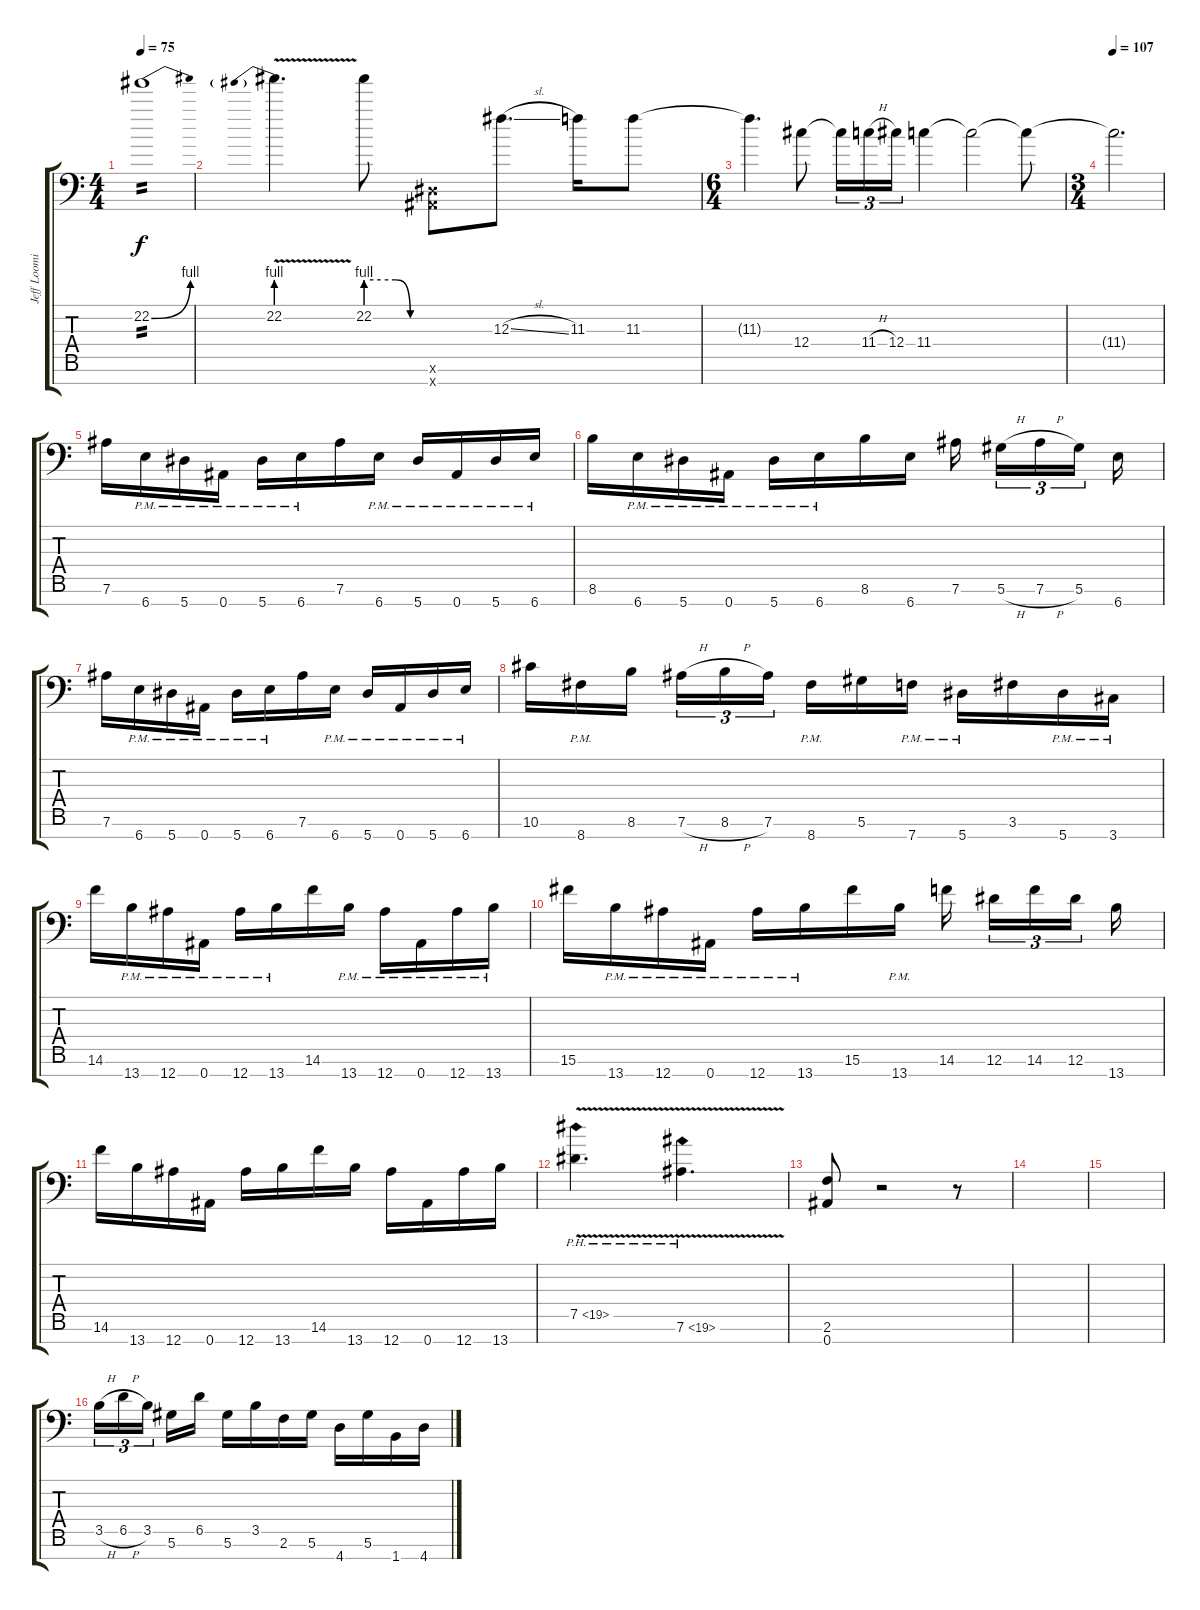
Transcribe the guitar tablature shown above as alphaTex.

\track ("Jeff Loomis" "Jeff Loomi") {instrument distortionguitar}
\staff {score tabs}
\tuning (Eb4 Bb3 Gb3 Db3 Ab2 Eb2 Bb1) {hide}
\ts (4 4)
\tempo 75
\clef f4
\ks c
22.2{be (bend 0 0 60 4)}.1{tp 2 dy f} |
22.2{be (prebend 0 4 60 4) v}.4{d} 22.2{be (custom 0 4 15 4 30 4 45 0 60 0)}.8 (0.6{x} 0.7{x}).8 12.3{sl}.8{d} 11.3.16 11.3.8 |
\ts (6 4)
11.3{t}.4{d} 12.4.8 12.4{t}.16{tu (3 2)} 11.4{h}.16{tu (3 2)} 12.4.16{tu (3 2)} 11.4.4 11.4{t}.2 11.4{t}.8 |
\ts (3 4)
\tempo 107
11.4{t}.2{d balance 0} |
7.6.16 6.7{pm}.16 5.7{pm}.16 0.7{pm}.16 5.7{pm}.16 6.7{pm}.16 7.6.16 6.7{pm}.16 5.7{pm}.16 0.7{pm}.16 5.7{pm}.16 6.7{pm}.16 |
8.6.16 6.7{pm}.16 5.7{pm}.16 0.7{pm}.16 5.7{pm}.16 6.7{pm}.16 8.6.16 6.7.16 7.6.16{beam splitsecondary} 5.6{h}.16{tu (3 2)} 7.6{h}.16{tu (3 2)} 5.6.16{tu (3 2) beam splitsecondary} 6.7.16 |
7.6.16 6.7{pm}.16 5.7{pm}.16 0.7{pm}.16 5.7{pm}.16 6.7{pm}.16 7.6.16 6.7{pm}.16 5.7{pm}.16 0.7{pm}.16 5.7{pm}.16 6.7{pm}.16 |
10.6.16 8.7{pm}.16 8.6.16{beam splitsecondary} 7.6{h}.16{tu (3 2)} 8.6{h}.16{tu (3 2)} 7.6.16{tu (3 2) beam splitsecondary} 8.7{pm}.16 5.6.16 7.7{pm}.16 5.7{pm}.16 3.6.16 5.7{pm}.16 3.7{pm}.16 |
14.6.16 13.7{pm}.16 12.7{pm}.16 0.7{pm}.16 12.7{pm}.16 13.7{pm}.16 14.6.16 13.7{pm}.16 12.7{pm}.16 0.7{pm}.16 12.7{pm}.16 13.7{pm}.16 |
15.6.16 13.7{pm}.16 12.7{pm}.16 0.7{pm}.16 12.7{pm}.16 13.7{pm}.16 15.6.16 13.7{pm}.16 14.6.16{beam splitsecondary} 12.6.16{tu (3 2)} 14.6.16{tu (3 2)} 12.6.16{tu (3 2) beam splitsecondary} 13.7.16 |
14.6.16 13.7.16 12.7.16 0.7.16 12.7.16 13.7.16 14.6.16 13.7.16 12.7.16 0.7.16 12.7.16 13.7.16 |
7.5{ph 12 v}.4{d instrument guitarharmonics} 7.6{ph 12 v}.4{d} |
(2.6 0.7).8{instrument distortionguitar} r.2 r.8 |
|
|
3.5{h}.16{tu (3 2)} 6.5{h}.16{tu (3 2)} 3.5.16{tu (3 2) beam splitsecondary} 5.6.16 6.5.16 5.6.16 3.5.16 2.6.16 5.6.16 4.7.16 5.6.16 1.7.16 4.7.16
